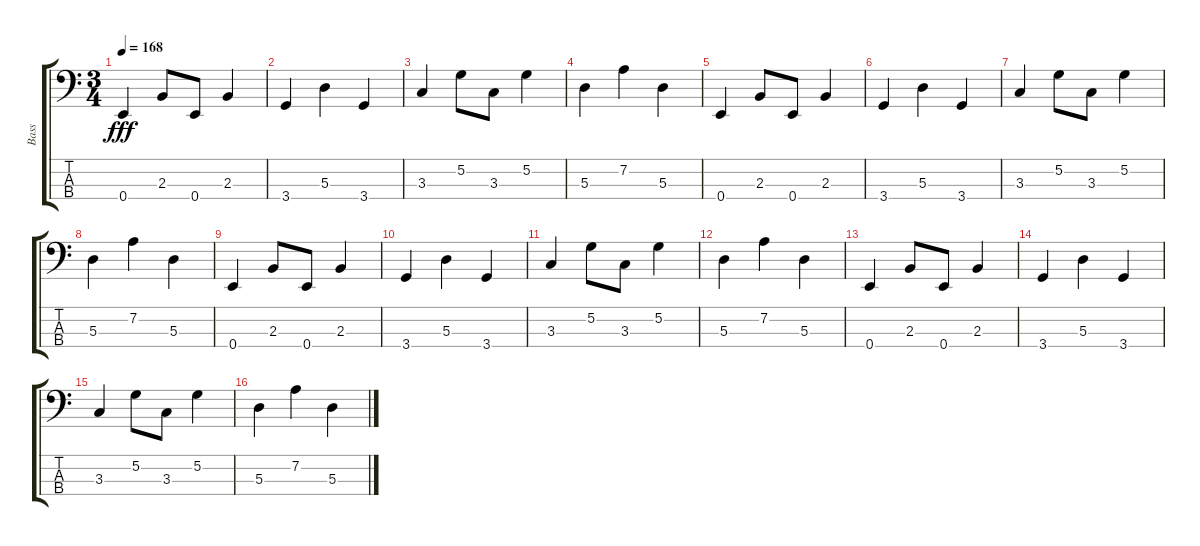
\track ("Bass" "Bass") {instrument electricbassfinger}
\staff {score tabs}
\tuning (G2 D2 A1 E1) {hide}
\ts (3 4)
\tempo 168
\clef f4
\ks c
0.4.4{dy fff} 2.3.8 0.4.8 2.3.4 |
3.4.4 5.3.4 3.4.4 |
3.3.4 5.2.8 3.3.8 5.2.4 |
5.3.4 7.2.4 5.3.4 |
0.4.4 2.3.8 0.4.8 2.3.4 |
3.4.4 5.3.4 3.4.4 |
3.3.4 5.2.8 3.3.8 5.2.4 |
5.3.4 7.2.4 5.3.4 |
0.4.4 2.3.8 0.4.8 2.3.4 |
3.4.4 5.3.4 3.4.4 |
3.3.4 5.2.8 3.3.8 5.2.4 |
5.3.4 7.2.4 5.3.4 |
0.4.4 2.3.8 0.4.8 2.3.4 |
3.4.4 5.3.4 3.4.4 |
3.3.4 5.2.8 3.3.8 5.2.4 |
5.3.4 7.2.4 5.3.4
